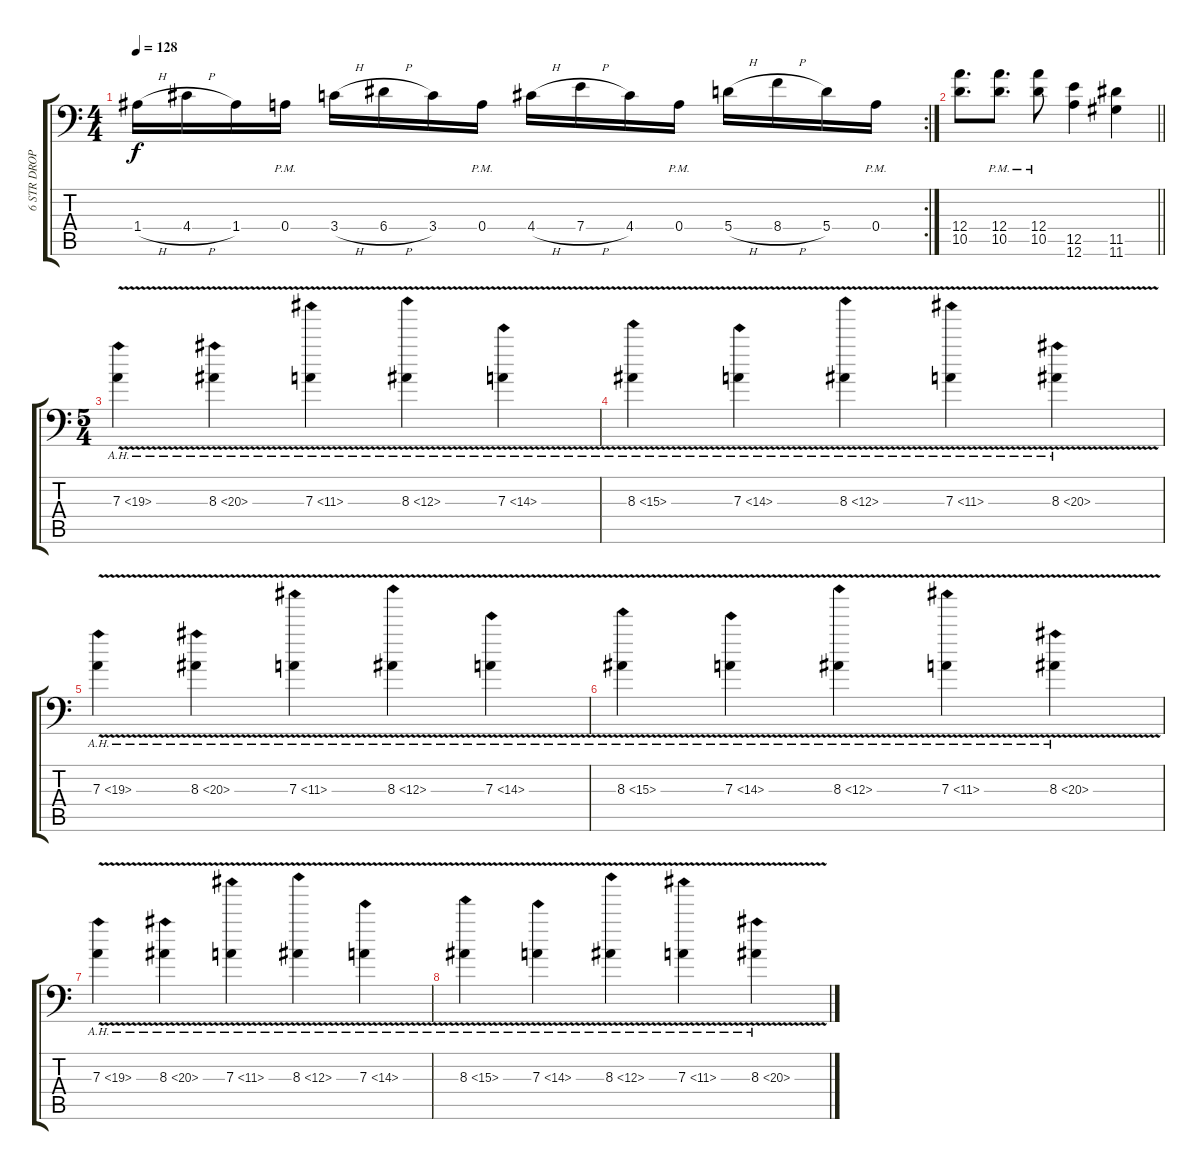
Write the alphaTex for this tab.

\track ("6 STR DROP A" "6 STR DROP") {instrument distortionguitar}
\staff {score tabs}
\tuning (B3 Gb3 D3 A2 E2 A1) {hide}
\rc 2
\ts (4 4)
\tempo 128
\clef f4
\ks c
1.4{h}.16{dy f} 4.4{h}.16 1.4.16 0.4{pm}.16 3.4{h}.16 6.4{h}.16 3.4.16 0.4{pm}.16 4.4{h}.16 7.4{h}.16 4.4.16 0.4{pm}.16 5.4{h}.16 8.4{h}.16 5.4.16 0.4{pm}.16 |
\barLineRight lightlight
(12.4 10.5).8{d} (12.4{pm} 10.5{pm}).8{d} (12.4{pm} 10.5{pm}).8 (12.5 12.6).4 (11.5 11.6).4 |
\ts (5 4)
7.3{ah 12 v}.4{instrument guitarharmonics} 8.3{ah 12 v}.4 7.3{ah 4 v}.4 8.3{ah 4 v}.4 7.3{ah 7 v}.4 |
8.3{ah 7 v}.4 7.3{ah 7 v}.4 8.3{ah 4 v}.4 7.3{ah 4 v}.4 8.3{ah 12 v}.4 |
7.3{ah 12 v}.4 8.3{ah 12 v}.4 7.3{ah 4 v}.4 8.3{ah 4 v}.4 7.3{ah 7 v}.4 |
8.3{ah 7 v}.4 7.3{ah 7 v}.4 8.3{ah 4 v}.4 7.3{ah 4 v}.4 8.3{ah 12 v}.4 |
7.3{ah 12 v}.4 8.3{ah 12 v}.4 7.3{ah 4 v}.4 8.3{ah 4 v}.4 7.3{ah 7 v}.4 |
8.3{ah 7 v}.4 7.3{ah 7 v}.4 8.3{ah 4 v}.4 7.3{ah 4 v}.4 8.3{ah 12 v}.4
